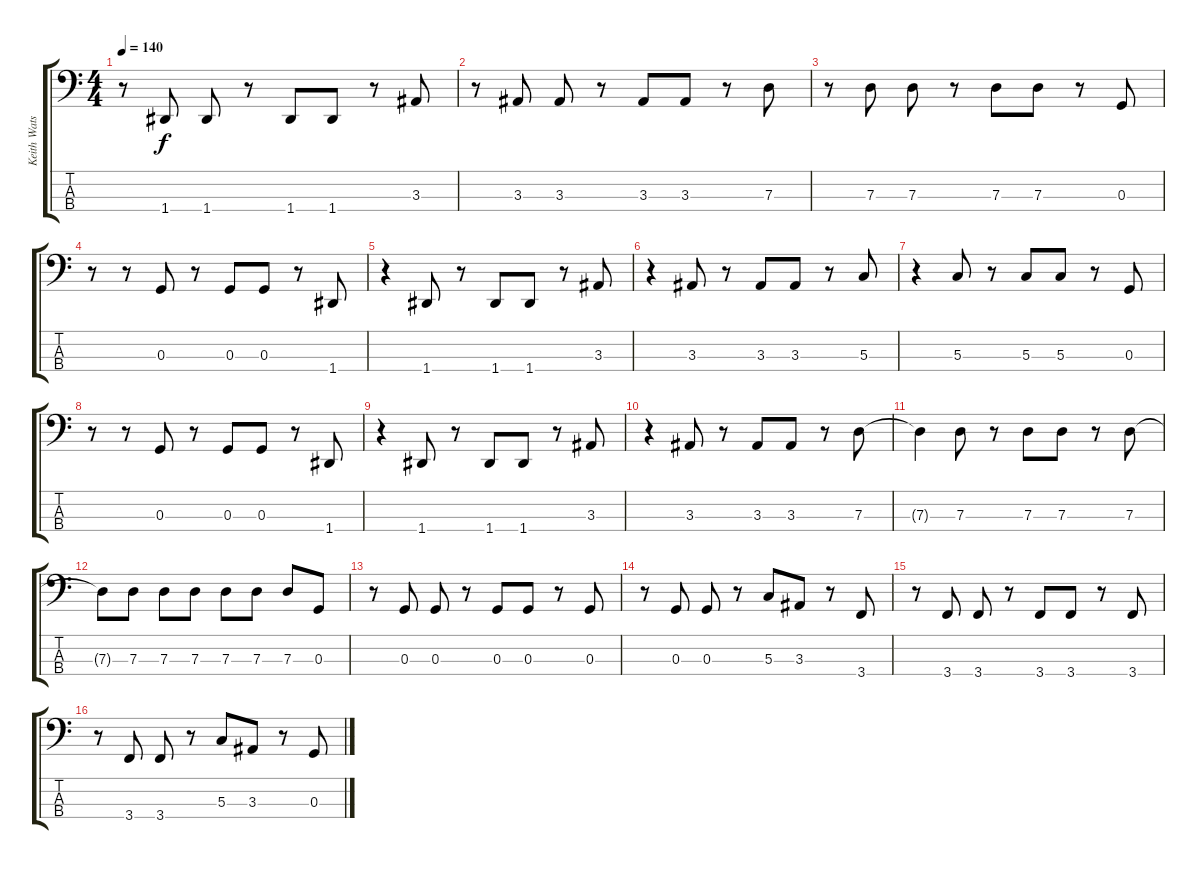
\track ("Keith Watson" "Keith Wats") {instrument electricbasspick}
\staff {score tabs}
\tuning (F2 C2 G1 D1) {hide}
\ts (4 4)
\tempo 140
\clef f4
\ks c
r.8{dy f} 1.4.8 1.4.8 r.8 1.4.8 1.4.8 r.8 3.3.8 |
r.8 3.3.8 3.3.8 r.8 3.3.8 3.3.8 r.8 7.3.8 |
r.8 7.3.8 7.3.8 r.8 7.3.8 7.3.8 r.8 0.3.8 |
r.8 r.8 0.3.8 r.8 0.3.8 0.3.8 r.8 1.4.8 |
r.4 1.4.8 r.8 1.4.8 1.4.8 r.8 3.3.8 |
r.4 3.3.8 r.8 3.3.8 3.3.8 r.8 5.3.8 |
r.4 5.3.8 r.8 5.3.8 5.3.8 r.8 0.3.8 |
r.8 r.8 0.3.8 r.8 0.3.8 0.3.8 r.8 1.4.8 |
r.4 1.4.8 r.8 1.4.8 1.4.8 r.8 3.3.8 |
r.4 3.3.8 r.8 3.3.8 3.3.8 r.8 7.3.8 |
7.3{t}.4 7.3.8 r.8 7.3.8 7.3.8 r.8 7.3.8 |
7.3{t}.8 7.3.8 7.3.8 7.3.8 7.3.8 7.3.8 7.3.8 0.3.8 |
r.8 0.3.8 0.3.8 r.8 0.3.8 0.3.8 r.8 0.3.8 |
r.8 0.3.8 0.3.8 r.8 5.3.8 3.3.8 r.8 3.4.8 |
r.8 3.4.8 3.4.8 r.8 3.4.8 3.4.8 r.8 3.4.8 |
r.8 3.4.8 3.4.8 r.8 5.3.8 3.3.8 r.8 0.3.8
